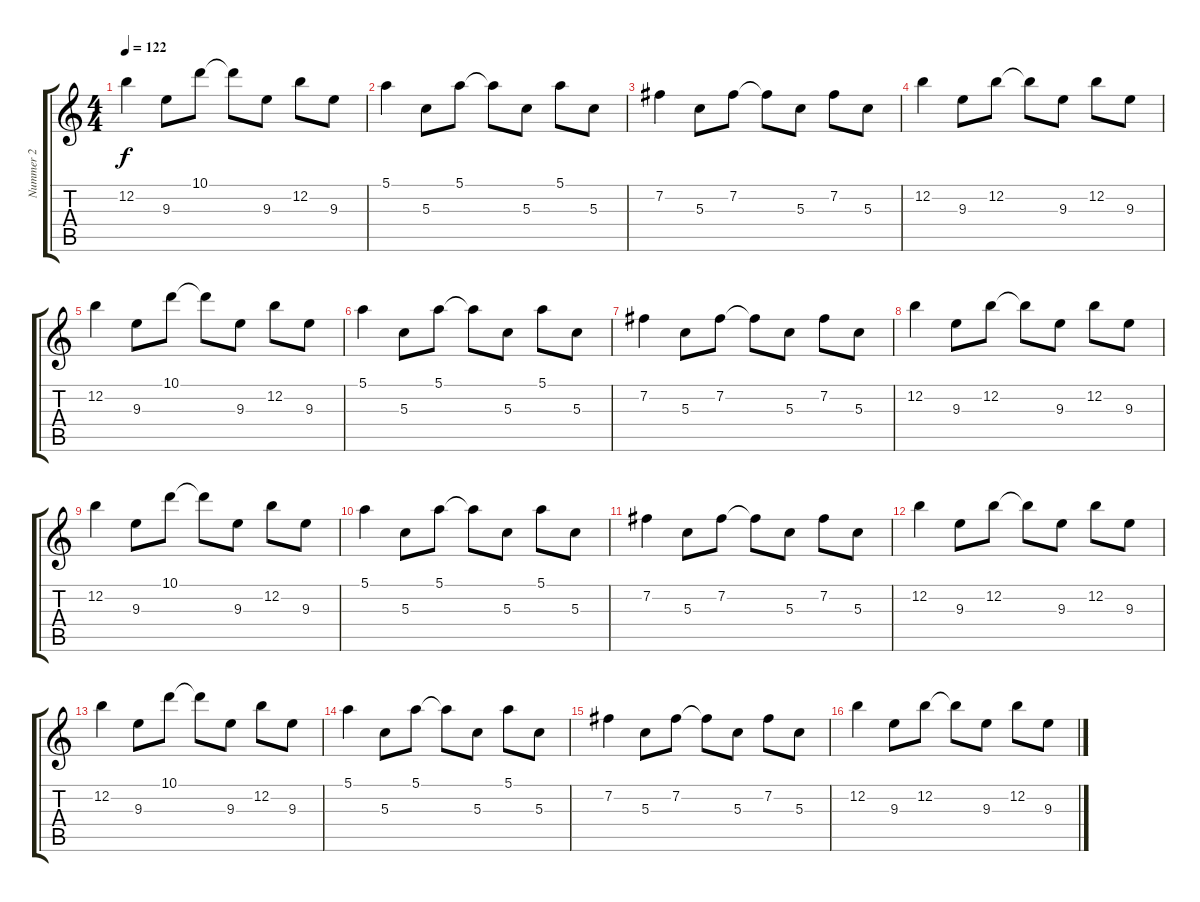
\track ("Nummer 2" "Nummer 2") {instrument electricguitarclean}
\staff {score tabs}
\tuning (E4 B3 G3 D3 A2 E2) {hide}
\ts (4 4)
\tempo 122
\clef g2
\ks c
12.2.4{dy f} 9.3.8 10.1.8 10.1{t}.8 9.3.8 12.2.8 9.3.8 |
5.1.4 5.3.8 5.1.8 5.1{t}.8 5.3.8 5.1.8 5.3.8 |
7.2.4 5.3.8 7.2.8 7.2{t}.8 5.3.8 7.2.8 5.3.8 |
12.2.4 9.3.8 12.2.8 12.2{t}.8 9.3.8 12.2.8 9.3.8 |
12.2.4 9.3.8 10.1.8 10.1{t}.8 9.3.8 12.2.8 9.3.8 |
5.1.4 5.3.8 5.1.8 5.1{t}.8 5.3.8 5.1.8 5.3.8 |
7.2.4 5.3.8 7.2.8 7.2{t}.8 5.3.8 7.2.8 5.3.8 |
12.2.4 9.3.8 12.2.8 12.2{t}.8 9.3.8 12.2.8 9.3.8 |
12.2.4 9.3.8 10.1.8 10.1{t}.8 9.3.8 12.2.8 9.3.8 |
5.1.4 5.3.8 5.1.8 5.1{t}.8 5.3.8 5.1.8 5.3.8 |
7.2.4 5.3.8 7.2.8 7.2{t}.8 5.3.8 7.2.8 5.3.8 |
12.2.4 9.3.8 12.2.8 12.2{t}.8 9.3.8 12.2.8 9.3.8 |
12.2.4 9.3.8 10.1.8 10.1{t}.8 9.3.8 12.2.8 9.3.8 |
5.1.4 5.3.8 5.1.8 5.1{t}.8 5.3.8 5.1.8 5.3.8 |
7.2.4 5.3.8 7.2.8 7.2{t}.8 5.3.8 7.2.8 5.3.8 |
12.2.4 9.3.8 12.2.8 12.2{t}.8 9.3.8 12.2.8 9.3.8
